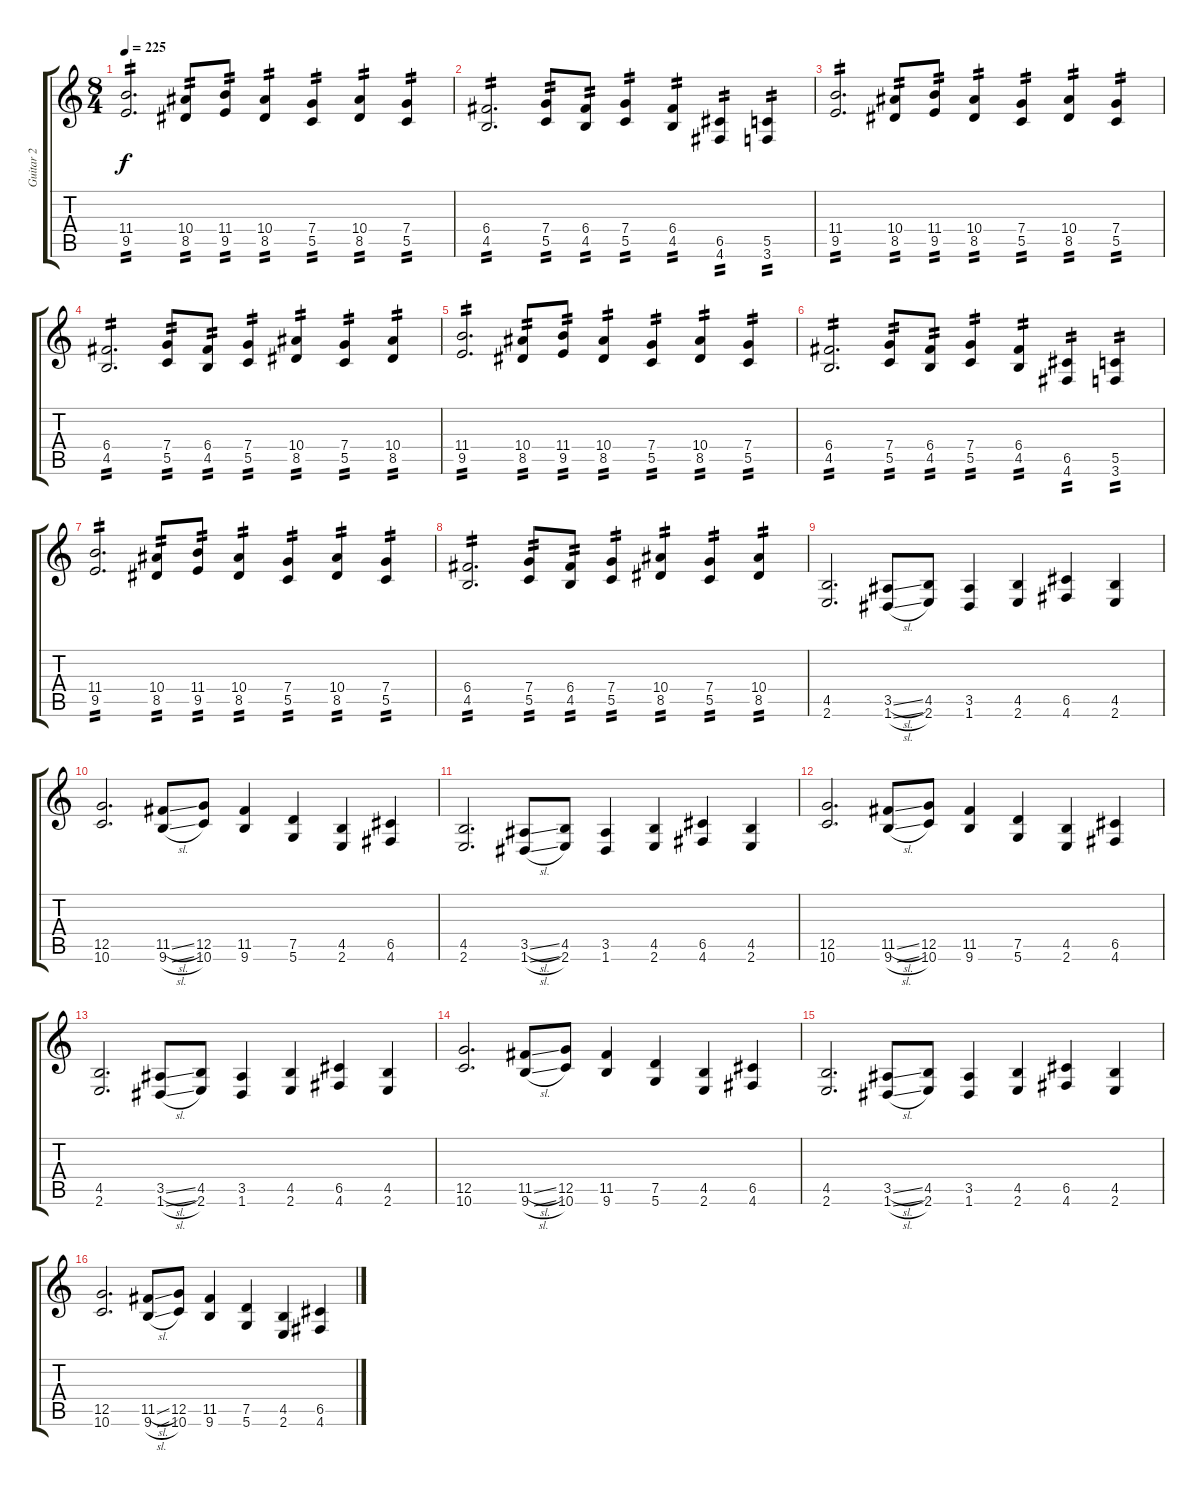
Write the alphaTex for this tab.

\track ("Guitar 2" "Guitar 2") {instrument overdrivenguitar}
\staff {score tabs}
\tuning (D4 A3 F3 C3 G2 D2) {hide}
\ts (8 4)
\tempo 225
\clef g2
\ks c
(11.4 9.5).2{d tp 2 dy f} (10.4 8.5).8{tp 2} (11.4 9.5).8{tp 2} (10.4 8.5).4{tp 2} (7.4 5.5).4{tp 2} (10.4 8.5).4{tp 2} (7.4 5.5).4{tp 2} |
(6.4 4.5).2{d tp 2} (7.4 5.5).8{tp 2} (6.4 4.5).8{tp 2} (7.4 5.5).4{tp 2} (6.4 4.5).4{tp 2} (6.5 4.6).4{tp 2} (5.5 3.6).4{tp 2} |
(11.4 9.5).2{d tp 2} (10.4 8.5).8{tp 2} (11.4 9.5).8{tp 2} (10.4 8.5).4{tp 2} (7.4 5.5).4{tp 2} (10.4 8.5).4{tp 2} (7.4 5.5).4{tp 2} |
(6.4 4.5).2{d tp 2} (7.4 5.5).8{tp 2} (6.4 4.5).8{tp 2} (7.4 5.5).4{tp 2} (10.4 8.5).4{tp 2} (7.4 5.5).4{tp 2} (10.4 8.5).4{tp 2} |
(11.4 9.5).2{d tp 2} (10.4 8.5).8{tp 2} (11.4 9.5).8{tp 2} (10.4 8.5).4{tp 2} (7.4 5.5).4{tp 2} (10.4 8.5).4{tp 2} (7.4 5.5).4{tp 2} |
(6.4 4.5).2{d tp 2} (7.4 5.5).8{tp 2} (6.4 4.5).8{tp 2} (7.4 5.5).4{tp 2} (6.4 4.5).4{tp 2} (6.5 4.6).4{tp 2} (5.5 3.6).4{tp 2} |
(11.4 9.5).2{d tp 2} (10.4 8.5).8{tp 2} (11.4 9.5).8{tp 2} (10.4 8.5).4{tp 2} (7.4 5.5).4{tp 2} (10.4 8.5).4{tp 2} (7.4 5.5).4{tp 2} |
(6.4 4.5).2{d tp 2} (7.4 5.5).8{tp 2} (6.4 4.5).8{tp 2} (7.4 5.5).4{tp 2} (10.4 8.5).4{tp 2} (7.4 5.5).4{tp 2} (10.4 8.5).4{tp 2} |
(4.5 2.6).2{d} (3.5{sl} 1.6{sl}).8 (4.5 2.6).8 (3.5 1.6).4 (4.5 2.6).4 (6.5 4.6).4 (4.5 2.6).4 |
(12.5 10.6).2{d} (11.5{sl} 9.6{sl}).8 (12.5 10.6).8 (11.5 9.6).4 (7.5 5.6).4 (4.5 2.6).4 (6.5 4.6).4 |
(4.5 2.6).2{d} (3.5{sl} 1.6{sl}).8 (4.5 2.6).8 (3.5 1.6).4 (4.5 2.6).4 (6.5 4.6).4 (4.5 2.6).4 |
(12.5 10.6).2{d} (11.5{sl} 9.6{sl}).8 (12.5 10.6).8 (11.5 9.6).4 (7.5 5.6).4 (4.5 2.6).4 (6.5 4.6).4 |
(4.5 2.6).2{d} (3.5{sl} 1.6{sl}).8 (4.5 2.6).8 (3.5 1.6).4 (4.5 2.6).4 (6.5 4.6).4 (4.5 2.6).4 |
(12.5 10.6).2{d} (11.5{sl} 9.6{sl}).8 (12.5 10.6).8 (11.5 9.6).4 (7.5 5.6).4 (4.5 2.6).4 (6.5 4.6).4 |
(4.5 2.6).2{d} (3.5{sl} 1.6{sl}).8 (4.5 2.6).8 (3.5 1.6).4 (4.5 2.6).4 (6.5 4.6).4 (4.5 2.6).4 |
(12.5 10.6).2{d} (11.5{sl} 9.6{sl}).8 (12.5 10.6).8 (11.5 9.6).4 (7.5 5.6).4 (4.5 2.6).4 (6.5 4.6).4
